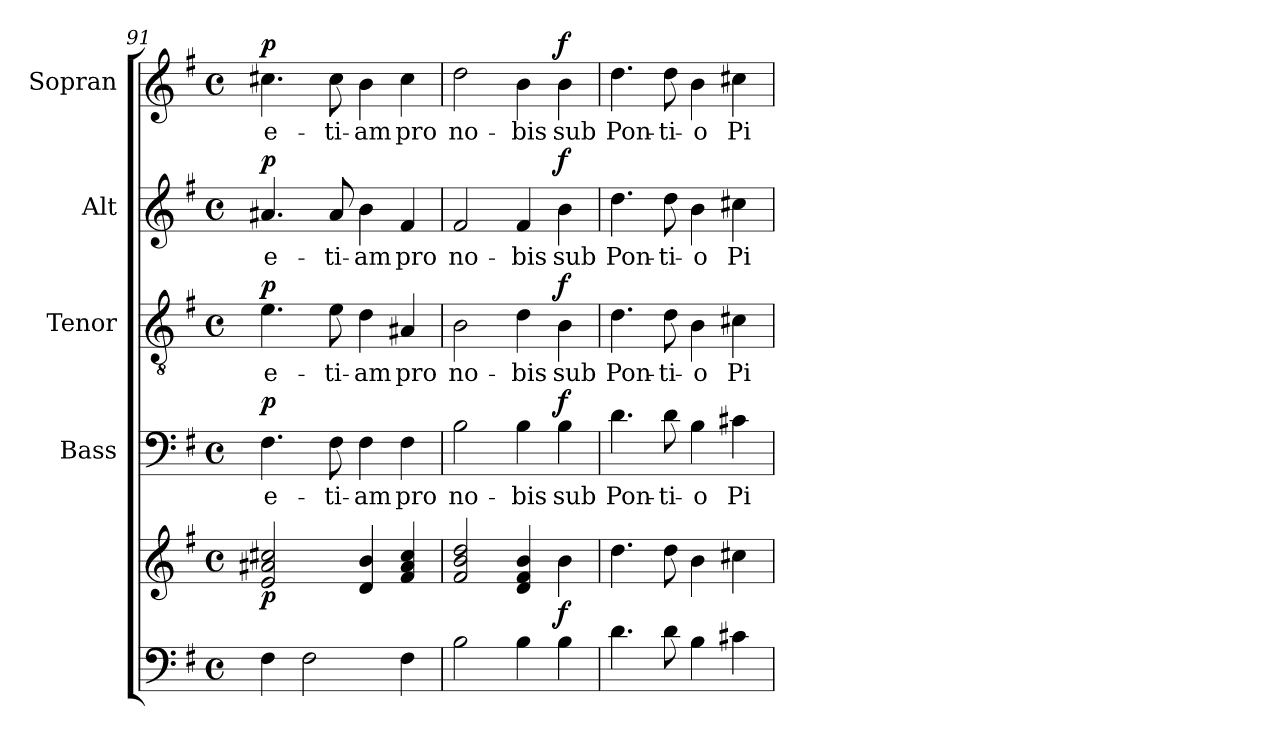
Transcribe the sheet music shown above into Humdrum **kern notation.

**kern	**kern	**dynam	**kern	**text	**dynam	**kern	**text	**dynam	**kern	**text	**dynam	**kern	**text	**dynam
*part5	*part5	*part5	*part4	*part4	*part4	*part3	*part3	*part3	*part2	*part2	*part2	*part1	*part1	*part1
*staff6	*staff5	*staff5/6	*staff4	*staff4	*staff4	*staff3	*staff3	*staff3	*staff2	*staff2	*staff2	*staff1	*staff1	*staff1
*	*	*	*I"Bass	*	*	*I"Tenor	*	*	*I"Alt	*	*	*I"Sopran	*	*
*	*	*	*I'B.	*	*	*I'T.	*	*	*I'A.	*	*	*I'S.	*	*
*clefF4	*clefG2	*	*clefF4	*	*	*clefGv2	*	*	*clefG2	*	*	*clefG2	*	*
*k[f#]	*k[f#]	*	*k[f#]	*	*	*k[f#]	*	*	*k[f#]	*	*	*k[f#]	*	*
*G:	*G:	*	*G:	*	*	*G:	*	*	*G:	*	*	*G:	*	*
*M4/4	*M4/4	*	*M4/4	*	*	*M4/4	*	*	*M4/4	*	*	*M4/4	*	*
*met(c)	*met(c)	*	*met(c)	*	*	*met(c)	*	*	*met(c)	*	*	*met(c)	*	*
=91	=91	=91	=91	=91	=91	=91	=91	=91	=91	=91	=91	=91	=91	=91
!	!	!LO:DY:b	!	!LO:LY:b	!LO:DY:a	!	!LO:LY:b	!LO:DY:a	!	!LO:LY:b	!LO:DY:a	!	!LO:LY:b	!LO:DY:a
4F#\	2e/ 2a#X/ 2cc#X/	p	4.F#\	e-	p	4.e\	e-	p	4.a#X/	e-	p	4.cc#X\	e-	p
2F#\	.	.	.	.	.	.	.	.	.	.	.	.	.	.
!	!	!	!	!LO:LY:b	!	!	!LO:LY:b	!	!	!LO:LY:b	!	!	!LO:LY:b	!
.	.	.	8F#\	-ti-	.	8e\	-ti-	.	8a#/	-ti-	.	8cc#\	-ti-	.
!	!	!	!	!LO:LY:b	!	!	!LO:LY:b	!	!	!LO:LY:b	!	!	!LO:LY:b	!
.	4d/ 4b/	.	4F#\	-am	.	4d\	-am	.	4b\	-am	.	4b\	-am	.
!	!	!	!	!LO:LY:b	!	!	!LO:LY:b	!	!	!LO:LY:b	!	!	!LO:LY:b	!
4F#\	4f#/ 4a#/ 4cc#/	.	4F#\	pro	.	4A#X/	pro	.	4f#/	pro	.	4cc#\	pro	.
=92	=92	=92	=92	=92	=92	=92	=92	=92	=92	=92	=92	=92	=92	=92
!	!	!	!	!LO:LY:b	!	!	!LO:LY:b	!	!	!LO:LY:b	!	!	!LO:LY:b	!
2B\	2f#/ 2b/ 2dd/	.	2B\	no-	.	2B\	no-	.	2f#/	no-	.	2dd\	no-	.
!	!	!	!	!LO:LY:b	!	!	!LO:LY:b	!	!	!LO:LY:b	!	!	!LO:LY:b	!
4B\	4d/ 4f#/ 4b/	.	4B\	-bis	.	4d\	-bis	.	4f#/	-bis	.	4b\	-bis	.
!	!	!LO:DY:b	!	!LO:LY:b	!LO:DY:a	!	!LO:LY:b	!LO:DY:a	!	!LO:LY:b	!LO:DY:a	!	!LO:LY:b	!LO:DY:a
4B\	4b\	f	4B\	sub	f	4B\	sub	f	4b\	sub	f	4b\	sub	f
=93	=93	=93	=93	=93	=93	=93	=93	=93	=93	=93	=93	=93	=93	=93
!	!	!	!	!LO:LY:b	!	!	!LO:LY:b	!	!	!LO:LY:b	!	!	!LO:LY:b	!
4.d\	4.dd\	.	4.d\	Pon-	.	4.d\	Pon-	.	4.dd\	Pon-	.	4.dd\	Pon-	.
!	!	!	!	!LO:LY:b	!	!	!LO:LY:b	!	!	!LO:LY:b	!	!	!LO:LY:b	!
8d\	8dd\	.	8d\	-ti-	.	8d\	-ti-	.	8dd\	-ti-	.	8dd\	-ti-	.
!	!	!	!	!LO:LY:b	!	!	!LO:LY:b	!	!	!LO:LY:b	!	!	!LO:LY:b	!
4B\	4b\	.	4B\	-o	.	4B\	-o	.	4b\	-o	.	4b\	-o	.
!	!	!	!	!LO:LY:b	!	!	!LO:LY:b	!	!	!LO:LY:b	!	!	!LO:LY:b	!
4c#X\	4cc#X\	.	4c#X\	Pi-	.	4c#X\	Pi-	.	4cc#X\	Pi-	.	4cc#X\	Pi-	.
=	=	=	=	=	=	=	=	=	=	=	=	=	=	=
*-	*-	*-	*-	*-	*-	*-	*-	*-	*-	*-	*-	*-	*-	*-
